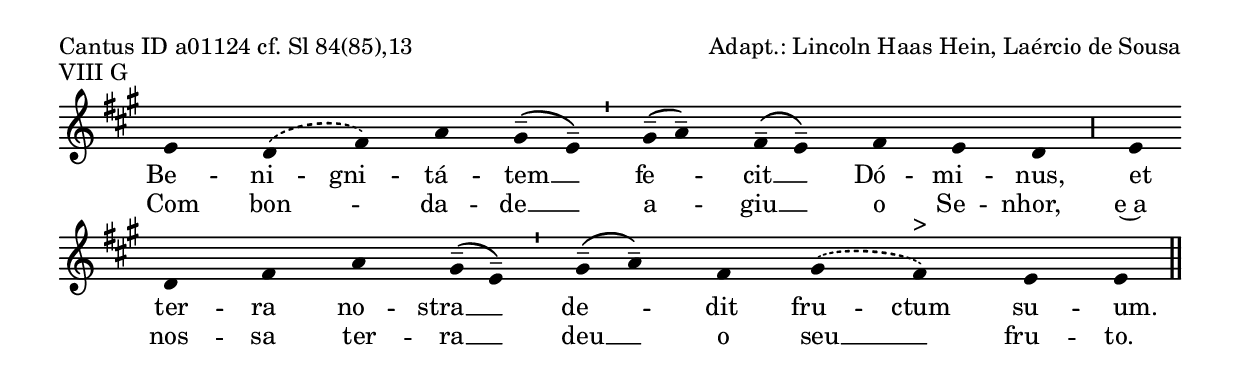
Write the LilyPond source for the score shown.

\version "2.24.1"

\include "gregorian.ly"
\include "../../../modules/lilypond/neums.ily"
\include "../../../modules/lilypond/spacing.ily"
\include "../../../modules/lilypond/layout.ily"
\include "../../../modules/lilypond/lyrics.ily"
\include "../../../modules/lilypond/symbols.ily"

antiphonChant = \relative c'' {
  \AntiphonSignature
  \key c \major
  \C g
  \C_C f a
  \C c \EE b g
  \divisioMinima
  \EE b c \EE a g \C a g f
  \divisioMaior
  g f a c \EE b g
  \divisioMinima
  \EE b c \C a
  \C_L b a
  \C g g
  \finalis

}

antiphonLyrics = \lyricmode {
  Be --
  \MelismaOff
  ni -- gni --
  \MelismaOn
  tá -- tem __ fe -- cit __ Dó -- mi -- nus, et ter -- ra no -- stra __ de -- dit
  \MelismaOff
  fru -- ctum
  \MelismaOn
  su -- um.
}

antiphonLyricsPt = \lyricmode {

  Com bon -- da -- de __ a -- giu __ o Se -- nhor, e~a nos -- sa ter -- ra __ deu __ o seu __ fru -- to.
}

\GregorianTranscriptionLayout

\header {
  meter = "Cantus ID a01124 cf. Sl 84(85),13"
  arranger = "Adapt.: Lincoln Haas Hein, Laércio de Sousa"
}

\score {
  \header {
    piece = "VIII G"
  }

  \new GregorianTranscriptionStaff <<
    \new GregorianTranscriptionVoice = "antiphon" {
      \transpose c a, \antiphonChant
    }

    \new GregorianTranscriptionLyrics \lyricsto "antiphon" \antiphonLyrics
    \new GregorianTranscriptionLyrics \lyricsto "antiphon" \antiphonLyricsPt
  >>
}